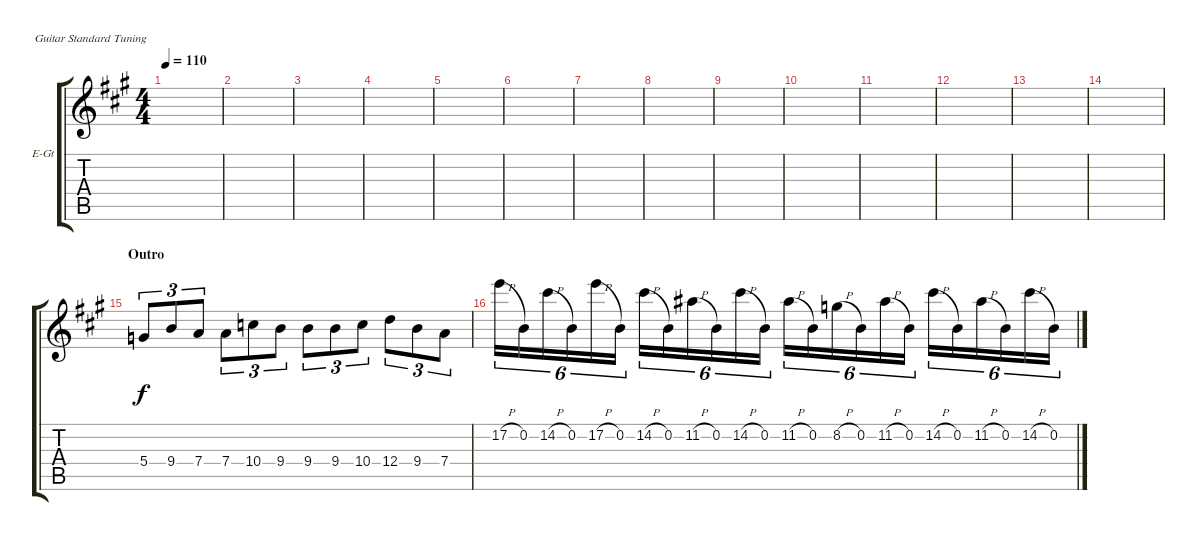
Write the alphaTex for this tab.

\bracketExtendMode groupsimilarinstruments
\firstSystemTrackNameOrientation horizontal
\otherSystemsTrackNameOrientation horizontal
\track ("Overdub" "E-Gt") {instrument overdrivenguitar}
\staff {score tabs}
\tuning (E4 B3 G3 D3 A2 E2)
\ts (4 4)
\tempo 110
\clef g2
\ks a
|
|
|
|
|
|
|
|
|
|
|
|
|
|
\section ("" "Outro")
5.4.8{tu (3 2)} 9.4.8{tu (3 2)} 7.4.8{tu (3 2)} 7.4.8{tu (3 2)} 10.4.8{tu (3 2)} 9.4.8{tu (3 2)} 9.4.8{tu (3 2)} 9.4.8{tu (3 2)} 10.4.8{tu (3 2)} 12.4.8{tu (3 2)} 9.4.8{tu (3 2)} 7.4.8{tu (3 2)} |
17.2{h}.16{tu (6 4)} 0.2.16{tu (6 4)} 14.2{h}.16{tu (6 4)} 0.2.16{tu (6 4)} 17.2{h}.16{tu (6 4)} 0.2.16{tu (6 4)} 14.2{h}.16{tu (6 4)} 0.2.16{tu (6 4)} 11.2{h}.16{tu (6 4)} 0.2.16{tu (6 4)} 14.2{h}.16{tu (6 4)} 0.2.16{tu (6 4)} 11.2{h}.16{tu (6 4)} 0.2.16{tu (6 4)} 8.2{h}.16{tu (6 4)} 0.2.16{tu (6 4)} 11.2{h}.16{tu (6 4)} 0.2.16{tu (6 4)} 14.2{h}.16{tu (6 4)} 0.2.16{tu (6 4)} 11.2{h}.16{tu (6 4)} 0.2.16{tu (6 4)} 14.2{h}.16{tu (6 4)} 0.2.16{tu (6 4)}
